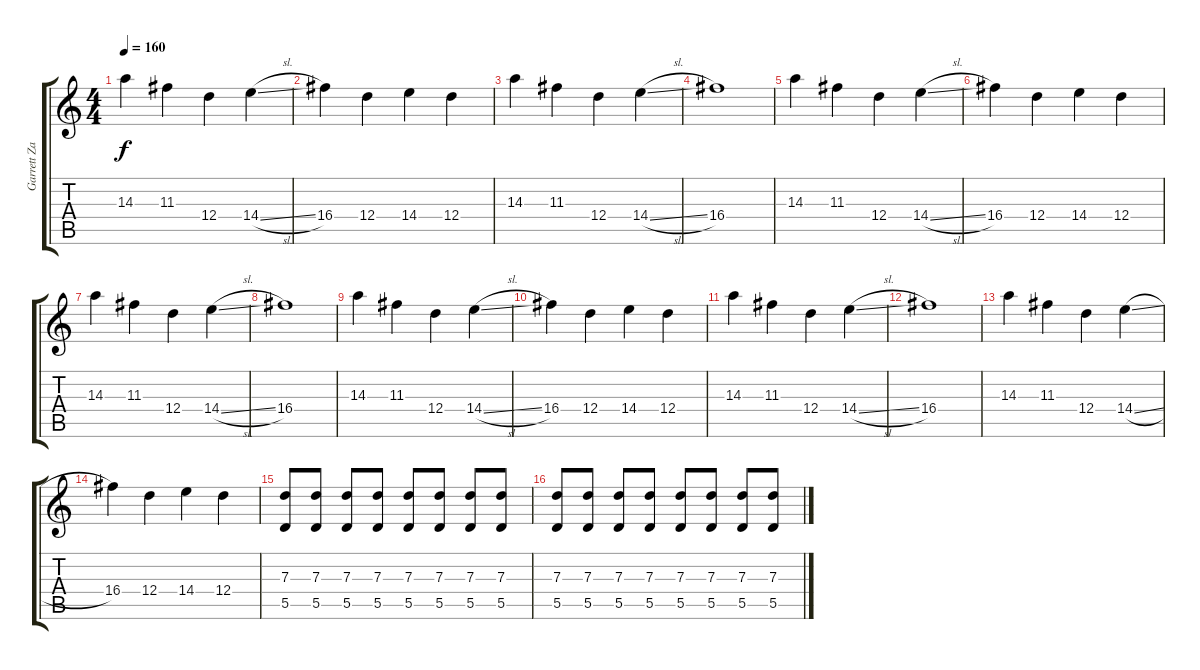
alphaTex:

\track ("Garrett Zablocki" "Garrett Za") {instrument acousticguitarsteel}
\staff {score tabs}
\tuning (E4 B3 G3 D3 A2 D2) {hide}
\ts (4 4)
\tempo 160
\clef g2
\ks c
14.3.4{dy f} 11.3.4 12.4.4 14.4{sl}.4 |
16.4.4 12.4.4 14.4.4 12.4.4 |
14.3.4 11.3.4 12.4.4 14.4{sl}.4 |
16.4.1 |
14.3.4 11.3.4 12.4.4 14.4{sl}.4 |
16.4.4 12.4.4 14.4.4 12.4.4 |
14.3.4 11.3.4 12.4.4 14.4{sl}.4 |
16.4.1 |
14.3.4 11.3.4 12.4.4 14.4{sl}.4 |
16.4.4 12.4.4 14.4.4 12.4.4 |
14.3.4 11.3.4 12.4.4 14.4{sl}.4 |
16.4.1 |
14.3.4 11.3.4 12.4.4 14.4{sl}.4 |
16.4.4 12.4.4 14.4.4 12.4.4 |
(7.3 5.5).8 (7.3 5.5).8 (7.3 5.5).8 (7.3 5.5).8 (7.3 5.5).8 (7.3 5.5).8 (7.3 5.5).8 (7.3 5.5).8 |
(7.3 5.5).8 (7.3 5.5).8 (7.3 5.5).8 (7.3 5.5).8 (7.3 5.5).8 (7.3 5.5).8 (7.3 5.5).8 (7.3 5.5).8
